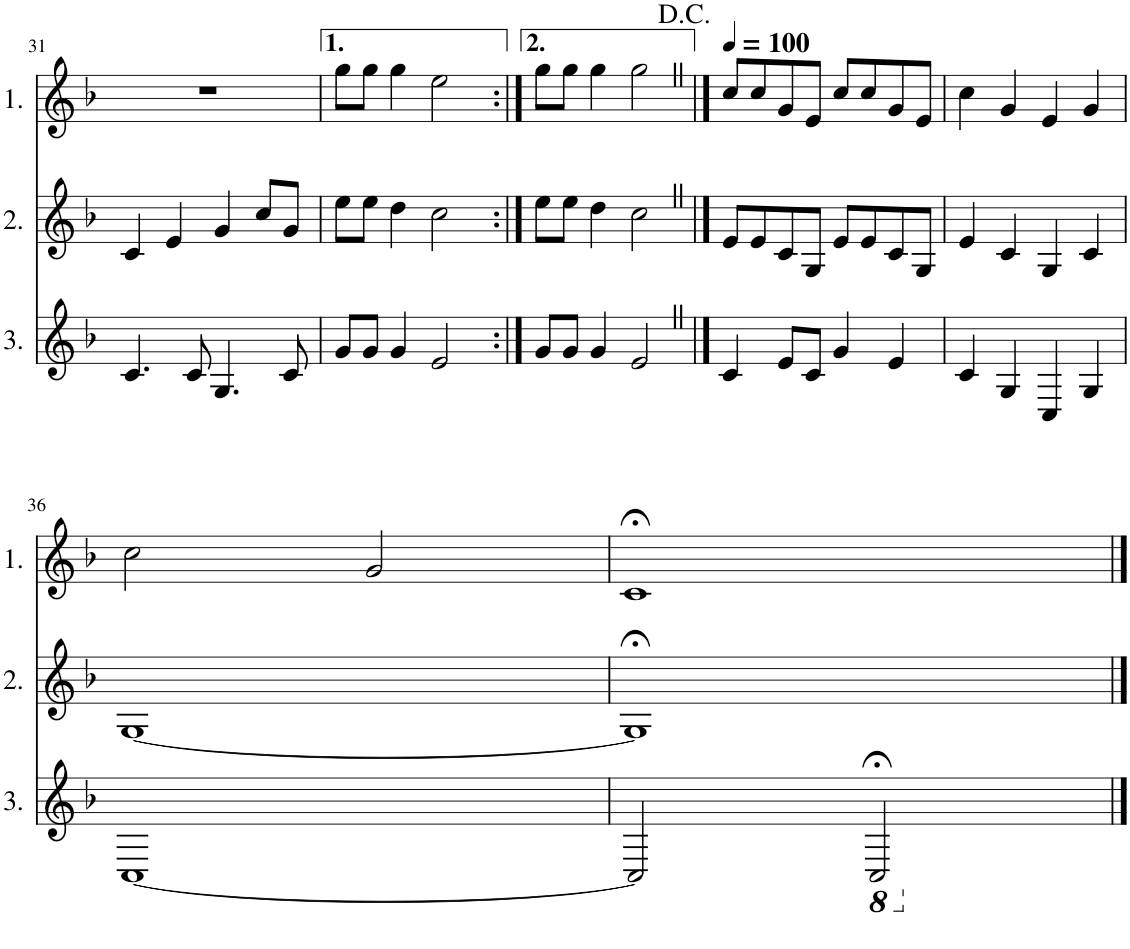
**kern	**kern	**kern
*part3	*part2	*part1
*staff3	*staff2	*staff1
*I"3.	*I"2.	*I"1.
!!LO:PB:g=z
*clefG2	*clefG2	*clefG2
*Trd4c7	*Trd4c7	*Trd4c7
*k[b-]	*k[b-]	*k[b-]
*M4/4	*M4/4	*M4/4
=31	=31	=31
4.c/	4c/	1r
.	4e/	.
8c/	.	.
4.G/	4g/	.
.	8cc/L	.
8c/	8g/J	.
=32	=32	=32
8g/L	8ee\L	8gg\L
8g/J	8ee\J	8gg\J
4g/	4dd\	4gg\
2e/	2cc\	2ee\
=33:|!	=33:|!	=33:|!
8g/L	8ee\L	8gg\L
8g/J	8ee\J	8gg\J
4g/	4dd\	4gg\
2eZ/	2ccZ\	2ggZ\
==34	==34	==34
*	*	*MM100
4c/	8e/L	8cc/L
.	8e/	8cc/
8e/L	8c/	8g/
8c/J	8G/J	8e/J
4g/	8e/L	8cc/L
.	8e/	8cc/
4e/	8c/	8g/
.	8G/J	8e/J
=35	=35	=35
4c/	4e/	4cc\
4G/	4c/	4g/
4C/	4G/	4e/
4G/	4c/	4g/
!!LO:LB:g=z
=36	=36	=36
[1C	[1G	2cc\
.	.	2g/
=37	=37	=37
2C/]	1G;<]	1c;<
*8ba	*	*
2CC;</	.	.
*X8ba	*	*
==	==	==
*-	*-	*-
